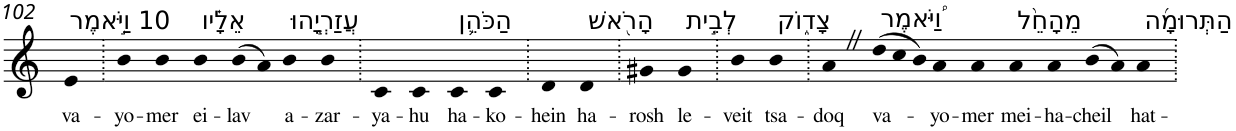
**kern	**text
*part1	*part1
*staff1	*staff1
*I"Piano	*
*I'Pno	*
!!LO:PB:g=z
*clefG2	*
*k[]	*
=102	=102
!LO:TX:a:t=10 וַיֹּ֣אמֶר	!
!	!LO:LY:b
4e	va-
=103.	=103.
!	!LO:LY:b
4b	-yo-
!	!LO:LY:b
4b	-mer
!LO:TX:a:t=אֵלָ֗יו	!
!	!LO:LY:b
4b	ei-
!	!LO:LY:b
(>8b	-lav
8a)	.
!LO:TX:a:t=עֲזַרְיָ֧הוּ	!
!	!LO:LY:b
4b	a-
!	!LO:LY:b
4b	-zar-
=104.	=104.
!	!LO:LY:b
4c	-ya-
!	!LO:LY:b
4c	-hu
!LO:TX:a:t=הַכֹּהֵ֛ן	!
!	!LO:LY:b
4c	ha-
!	!LO:LY:b
4c	-ko-
=105.	=105.
!	!LO:LY:b
4d	-hein
!LO:TX:a:t=הָרֹ֖אשׁ	!
!	!LO:LY:b
4d	ha-
=106.	=106.
!	!LO:LY:b
4g#X	-rosh
!LO:TX:a:t=לְבֵ֣ית	!
!	!LO:LY:b
4g#	le-
=107.	=107.
!	!LO:LY:b
4b	-veit
!LO:TX:a:t=צָד֑וֹק	!
!	!LO:LY:b
4b	tsa-
=108.	=108.
!	!LO:LY:b
4aZ	-doq
*Xtuplet	*
!LO:TX:a:t=וַ֠יֹּאמֶר	!
!	!LO:LY:b
(>12dd	va-
12cc	.
12b)	.
!	!LO:LY:b
4a	-yo-
!	!LO:LY:b
4a	-mer
!LO:TX:a:t=מֵהָחֵ֨ל	!
!	!LO:LY:b
4a	mei-
!	!LO:LY:b
4a	-ha-
!	!LO:LY:b
(>8b	-cheil
8a)	.
!LO:TX:a:t=הַתְּרוּמָ֜ה	!
!	!LO:LY:b
4a	hat-
=.	=.
*-	*-
